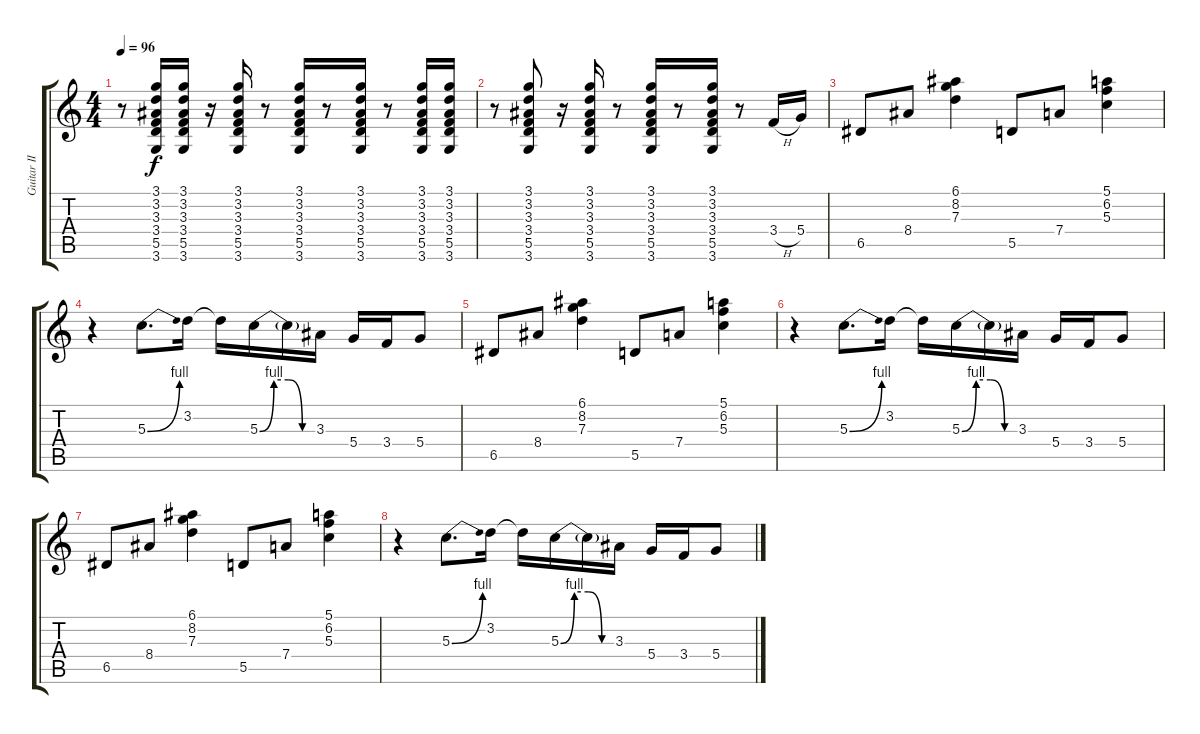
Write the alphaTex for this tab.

\track ("Guitar II" "Guitar II") {instrument electricguitarclean}
\staff {score tabs}
\tuning (E4 B3 G3 D3 A2 E2) {hide}
\ts (4 4)
\tempo 96
\clef g2
\ks c
r.8{dy f} (3.1 3.2 3.3 3.4 5.5 3.6).16 (3.1 3.2 3.3 3.4 5.5 3.6).16 r.16 (3.1 3.2 3.3 3.4 5.5 3.6).16 r.8 (3.1 3.2 3.3 3.4 5.5 3.6).16 r.8 (3.1 3.2 3.3 3.4 5.5 3.6).16 r.8 (3.1 3.2 3.3 3.4 5.5 3.6).16 (3.1 3.2 3.3 3.4 5.5 3.6).16 |
r.8 (3.1 3.2 3.3 3.4 5.5 3.6).8 r.16 (3.1 3.2 3.3 3.4 5.5 3.6).16 r.8 (3.1 3.2 3.3 3.4 5.5 3.6).16 r.8 (3.1 3.2 3.3 3.4 5.5 3.6).16 r.8 3.4{h}.16 5.4.16 |
6.5.8 8.4.8 (6.1 8.2 7.3).4 5.5.8 7.4.8 (5.1 6.2 5.3).4 |
r.4 5.3{be (bend 0 0 60 4)}.8{d} 3.2.16 3.2{t}.16 5.3{be (custom 0 0 15 4 30 4 45 0 60 0)}.16 5.3{t}.16 3.3.16 5.4.16 3.4.16 5.4.8 |
6.5.8 8.4.8 (6.1 8.2 7.3).4 5.5.8 7.4.8 (5.1 6.2 5.3).4 |
r.4 5.3{be (bend 0 0 60 4)}.8{d} 3.2.16 3.2{t}.16 5.3{be (custom 0 0 15 4 30 4 45 0 60 0)}.16 5.3{t}.16 3.3.16 5.4.16 3.4.16 5.4.8 |
6.5.8 8.4.8 (6.1 8.2 7.3).4 5.5.8 7.4.8 (5.1 6.2 5.3).4 |
r.4 5.3{be (bend 0 0 60 4)}.8{d} 3.2.16 3.2{t}.16 5.3{be (custom 0 0 15 4 30 4 45 0 60 0)}.16 5.3{t}.16 3.3.16 5.4.16 3.4.16 5.4.8
